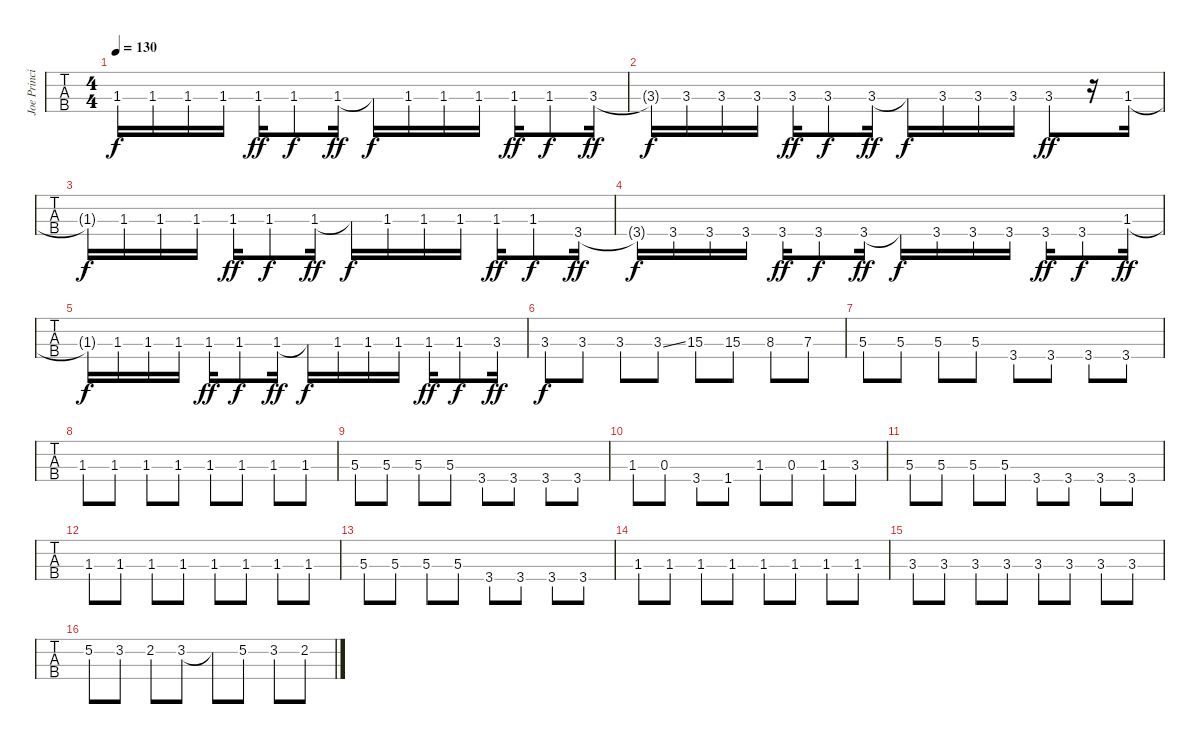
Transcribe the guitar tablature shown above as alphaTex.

\track ("Joe Principe - Bass" "Joe Princi") {instrument electricbassfinger}
\staff {tabs}
\tuning (Gb2 Db2 Ab1 Eb1) {hide}
\ts (4 4)
\tempo 130
\clef f4
\ks c
1.3{t}.16{dy f} 1.3.16 1.3.16 1.3.16 1.3{ac}.16{dy ff} 1.3.8{dy f} 1.3{ac}.16{dy ff} 1.3{t}.16{dy f} 1.3.16 1.3.16 1.3.16 1.3{ac}.16{dy ff} 1.3.8{dy f} 3.3{ac}.16{dy ff} |
3.3{t}.16{dy f} 3.3.16 3.3.16 3.3.16 3.3{ac}.16{dy ff} 3.3.8{dy f} 3.3{ac}.16{dy ff} 3.3{t}.16{dy f} 3.3.16 3.3.16 3.3.16 3.3{ac}.8{dy ff} r.16 1.3{ac}.16 |
1.3{t}.16{dy f} 1.3.16 1.3.16 1.3.16 1.3{ac}.16{dy ff} 1.3.8{dy f} 1.3{ac}.16{dy ff} 1.3{t}.16{dy f} 1.3.16 1.3.16 1.3.16 1.3{ac}.16{dy ff} 1.3.8{dy f} 3.4{ac}.16{dy ff} |
3.4{t}.16{dy f} 3.4.16 3.4.16 3.4.16 3.4{ac}.16{dy ff} 3.4.8{dy f} 3.4{ac}.16{dy ff} 3.4{t}.16{dy f} 3.4.16 3.4.16 3.4.16 3.4{ac}.16{dy ff} 3.4.8{dy f} 1.3{ac}.16{dy ff} |
1.3{t}.16{dy f} 1.3.16 1.3.16 1.3.16 1.3{ac}.16{dy ff} 1.3.8{dy f} 1.3{ac}.16{dy ff} 1.3{t}.16{dy f} 1.3.16 1.3.16 1.3.16 1.3{ac}.16{dy ff} 1.3.8{dy f} 3.3{ac}.16{dy ff} |
3.3.8{dy f} 3.3.8 3.3.8 3.3{ss}.8 15.3.8 15.3.8 8.3.8 7.3.8 |
5.3.8 5.3.8 5.3.8 5.3.8 3.4.8 3.4.8 3.4.8 3.4.8 |
1.3.8 1.3.8 1.3.8 1.3.8 1.3.8 1.3.8 1.3.8 1.3.8 |
5.3.8 5.3.8 5.3.8 5.3.8 3.4.8 3.4.8 3.4.8 3.4.8 |
1.3.8 0.3.8 3.4.8 1.4.8 1.3.8 0.3.8 1.3.8 3.3.8 |
5.3.8 5.3.8 5.3.8 5.3.8 3.4.8 3.4.8 3.4.8 3.4.8 |
1.3.8 1.3.8 1.3.8 1.3.8 1.3.8 1.3.8 1.3.8 1.3.8 |
5.3.8 5.3.8 5.3.8 5.3.8 3.4.8 3.4.8 3.4.8 3.4.8 |
1.3.8 1.3.8 1.3.8 1.3.8 1.3.8 1.3.8 1.3.8 1.3.8 |
3.3.8 3.3.8 3.3.8 3.3.8 3.3.8 3.3.8 3.3.8 3.3.8 |
5.2.8 3.2.8 2.2.8 3.2.8 3.2{t}.8 5.2.8 3.2.8 2.2.8
